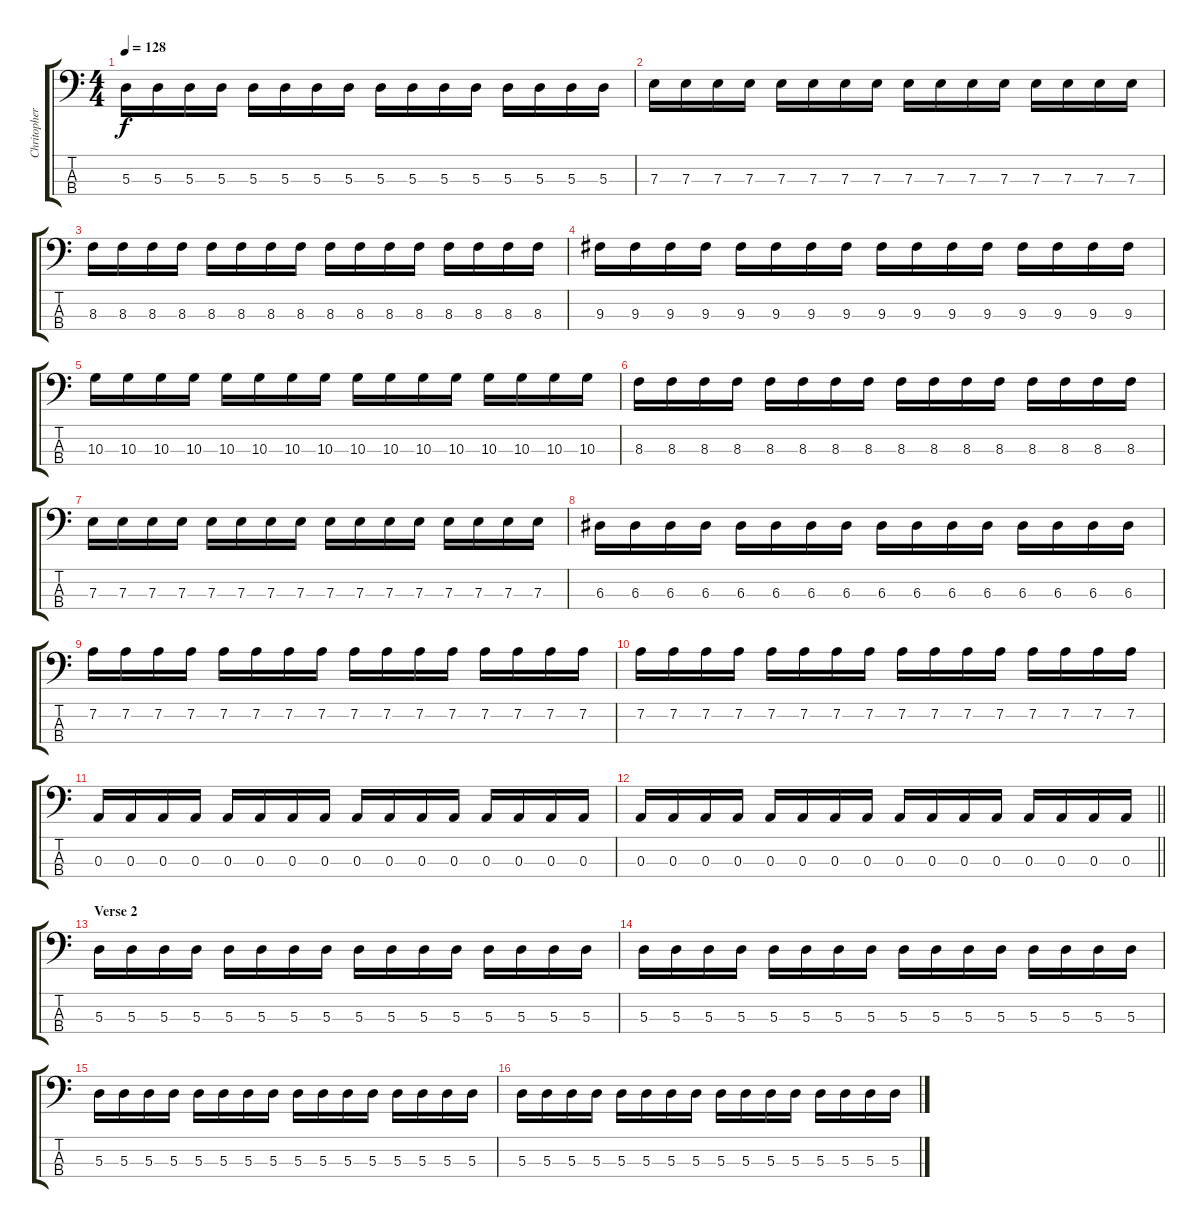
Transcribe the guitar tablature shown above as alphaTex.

\track ("Chritopher Wostenholme (Bass)" "Chritopher") {instrument electricbassfinger}
\staff {score tabs}
\tuning (G2 D2 A1 D1) {hide}
\ts (4 4)
\tempo 128
\clef f4
\ks c
5.3.16{dy f} 5.3.16 5.3.16 5.3.16 5.3.16 5.3.16 5.3.16 5.3.16 5.3.16 5.3.16 5.3.16 5.3.16 5.3.16 5.3.16 5.3.16 5.3.16 |
7.3.16 7.3.16 7.3.16 7.3.16 7.3.16 7.3.16 7.3.16 7.3.16 7.3.16 7.3.16 7.3.16 7.3.16 7.3.16 7.3.16 7.3.16 7.3.16 |
8.3.16 8.3.16 8.3.16 8.3.16 8.3.16 8.3.16 8.3.16 8.3.16 8.3.16 8.3.16 8.3.16 8.3.16 8.3.16 8.3.16 8.3.16 8.3.16 |
9.3.16 9.3.16 9.3.16 9.3.16 9.3.16 9.3.16 9.3.16 9.3.16 9.3.16 9.3.16 9.3.16 9.3.16 9.3.16 9.3.16 9.3.16 9.3.16 |
10.3.16 10.3.16 10.3.16 10.3.16 10.3.16 10.3.16 10.3.16 10.3.16 10.3.16 10.3.16 10.3.16 10.3.16 10.3.16 10.3.16 10.3.16 10.3.16 |
8.3.16 8.3.16 8.3.16 8.3.16 8.3.16 8.3.16 8.3.16 8.3.16 8.3.16 8.3.16 8.3.16 8.3.16 8.3.16 8.3.16 8.3.16 8.3.16 |
7.3.16 7.3.16 7.3.16 7.3.16 7.3.16 7.3.16 7.3.16 7.3.16 7.3.16 7.3.16 7.3.16 7.3.16 7.3.16 7.3.16 7.3.16 7.3.16 |
6.3.16 6.3.16 6.3.16 6.3.16 6.3.16 6.3.16 6.3.16 6.3.16 6.3.16 6.3.16 6.3.16 6.3.16 6.3.16 6.3.16 6.3.16 6.3.16 |
7.2.16 7.2.16 7.2.16 7.2.16 7.2.16 7.2.16 7.2.16 7.2.16 7.2.16 7.2.16 7.2.16 7.2.16 7.2.16 7.2.16 7.2.16 7.2.16 |
7.2.16 7.2.16 7.2.16 7.2.16 7.2.16 7.2.16 7.2.16 7.2.16 7.2.16 7.2.16 7.2.16 7.2.16 7.2.16 7.2.16 7.2.16 7.2.16 |
0.3.16 0.3.16 0.3.16 0.3.16 0.3.16 0.3.16 0.3.16 0.3.16 0.3.16 0.3.16 0.3.16 0.3.16 0.3.16 0.3.16 0.3.16 0.3.16 |
\barLineRight lightlight
0.3.16 0.3.16 0.3.16 0.3.16 0.3.16 0.3.16 0.3.16 0.3.16 0.3.16 0.3.16 0.3.16 0.3.16 0.3.16 0.3.16 0.3.16 0.3.16 |
\section ("" "Verse 2")
5.3.16 5.3.16 5.3.16 5.3.16 5.3.16 5.3.16 5.3.16 5.3.16 5.3.16 5.3.16 5.3.16 5.3.16 5.3.16 5.3.16 5.3.16 5.3.16 |
5.3.16 5.3.16 5.3.16 5.3.16 5.3.16 5.3.16 5.3.16 5.3.16 5.3.16 5.3.16 5.3.16 5.3.16 5.3.16 5.3.16 5.3.16 5.3.16 |
5.3.16 5.3.16 5.3.16 5.3.16 5.3.16 5.3.16 5.3.16 5.3.16 5.3.16 5.3.16 5.3.16 5.3.16 5.3.16 5.3.16 5.3.16 5.3.16 |
5.3.16 5.3.16 5.3.16 5.3.16 5.3.16 5.3.16 5.3.16 5.3.16 5.3.16 5.3.16 5.3.16 5.3.16 5.3.16 5.3.16 5.3.16 5.3.16
